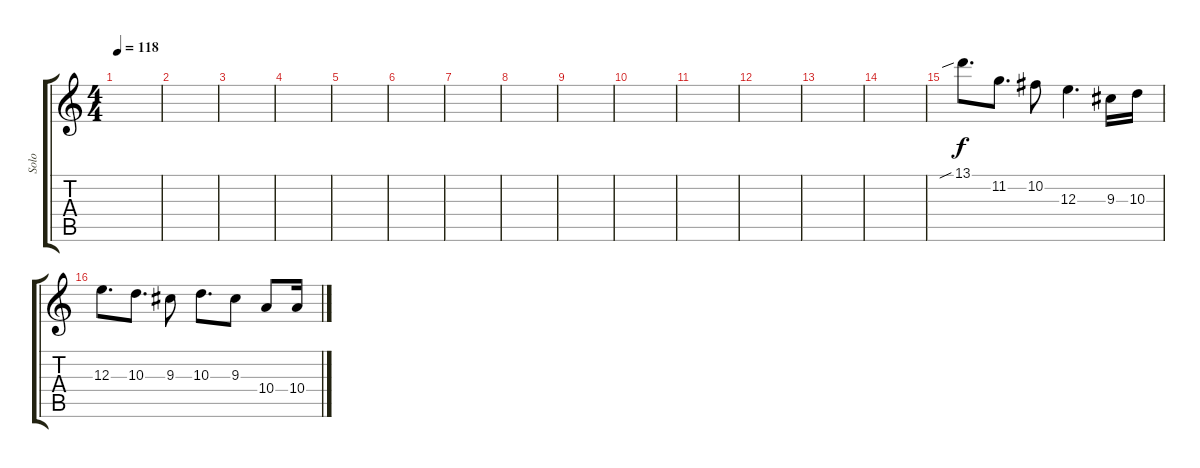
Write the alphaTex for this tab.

\track ("Solo" "Solo") {instrument distortionguitar}
\staff {score tabs}
\tuning (Db4 Ab3 E3 B2 Gb2 B1) {hide}
\ts (4 4)
\tempo 118
\clef g2
\ks c
|
|
|
|
|
|
|
|
|
|
|
|
|
|
13.1{sib}.8{d} 11.2.8{d} 10.2.8 12.3.4{d} 9.3.16 10.3.16 |
12.3.8{d} 10.3.8{d} 9.3.8 10.3.8{d} 9.3.8 10.4.8 10.4{sl}.16
